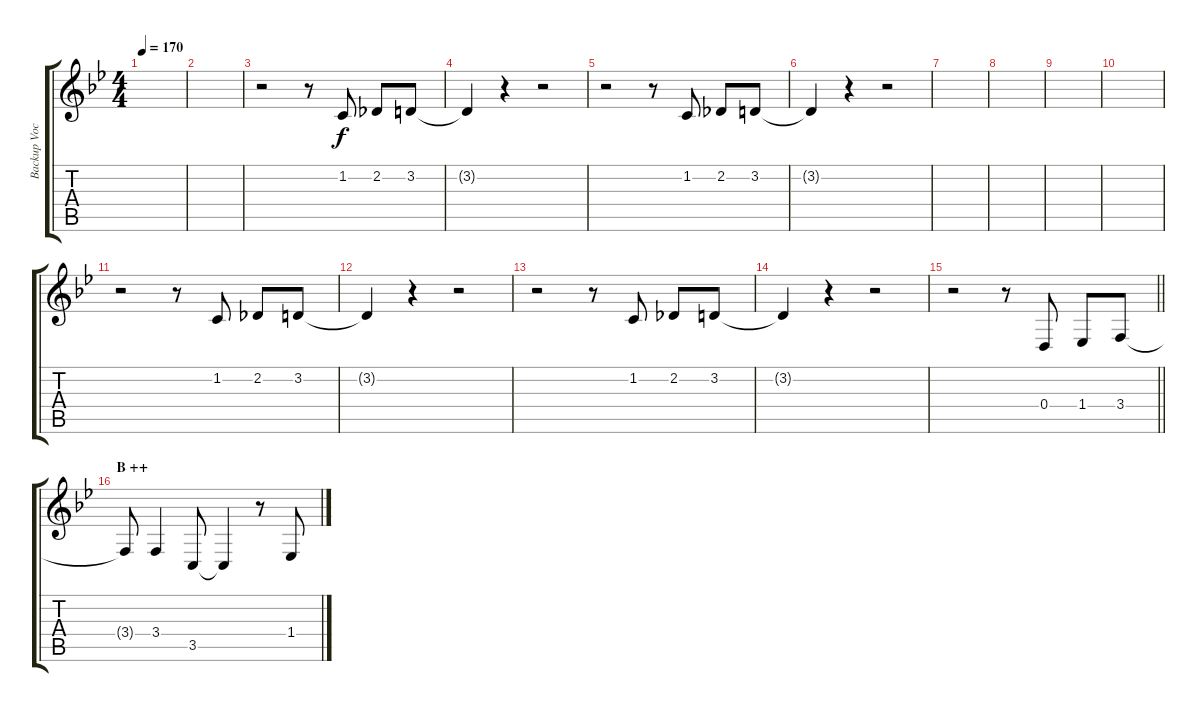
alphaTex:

\track ("Backup Vocals" "Backup Voc") {instrument altosax}
\staff {score tabs}
\tuning (E4 B3 G3 D3 A2 E2) {hide}
\ts (4 4)
\tempo 170
\clef g2
\ks bb
|
|
r.2 r.8 1.2.8 2.2.8 3.2.8 |
3.2{t}.4 r.4 r.2 |
r.2 r.8 1.2.8 2.2.8 3.2.8 |
3.2{t}.4 r.4 r.2 |
|
|
|
|
r.2 r.8 1.2.8 2.2.8 3.2.8 |
3.2{t}.4 r.4 r.2 |
r.2 r.8 1.2.8 2.2.8 3.2.8 |
3.2{t}.4 r.4 r.2 |
\barLineRight lightlight
r.2 r.8 0.4.8 1.4.8 3.4.8 |
\section ("" "B ++")
3.4{t}.8 3.4.4 3.5.8 3.5{t}.4 r.8 1.4.8
